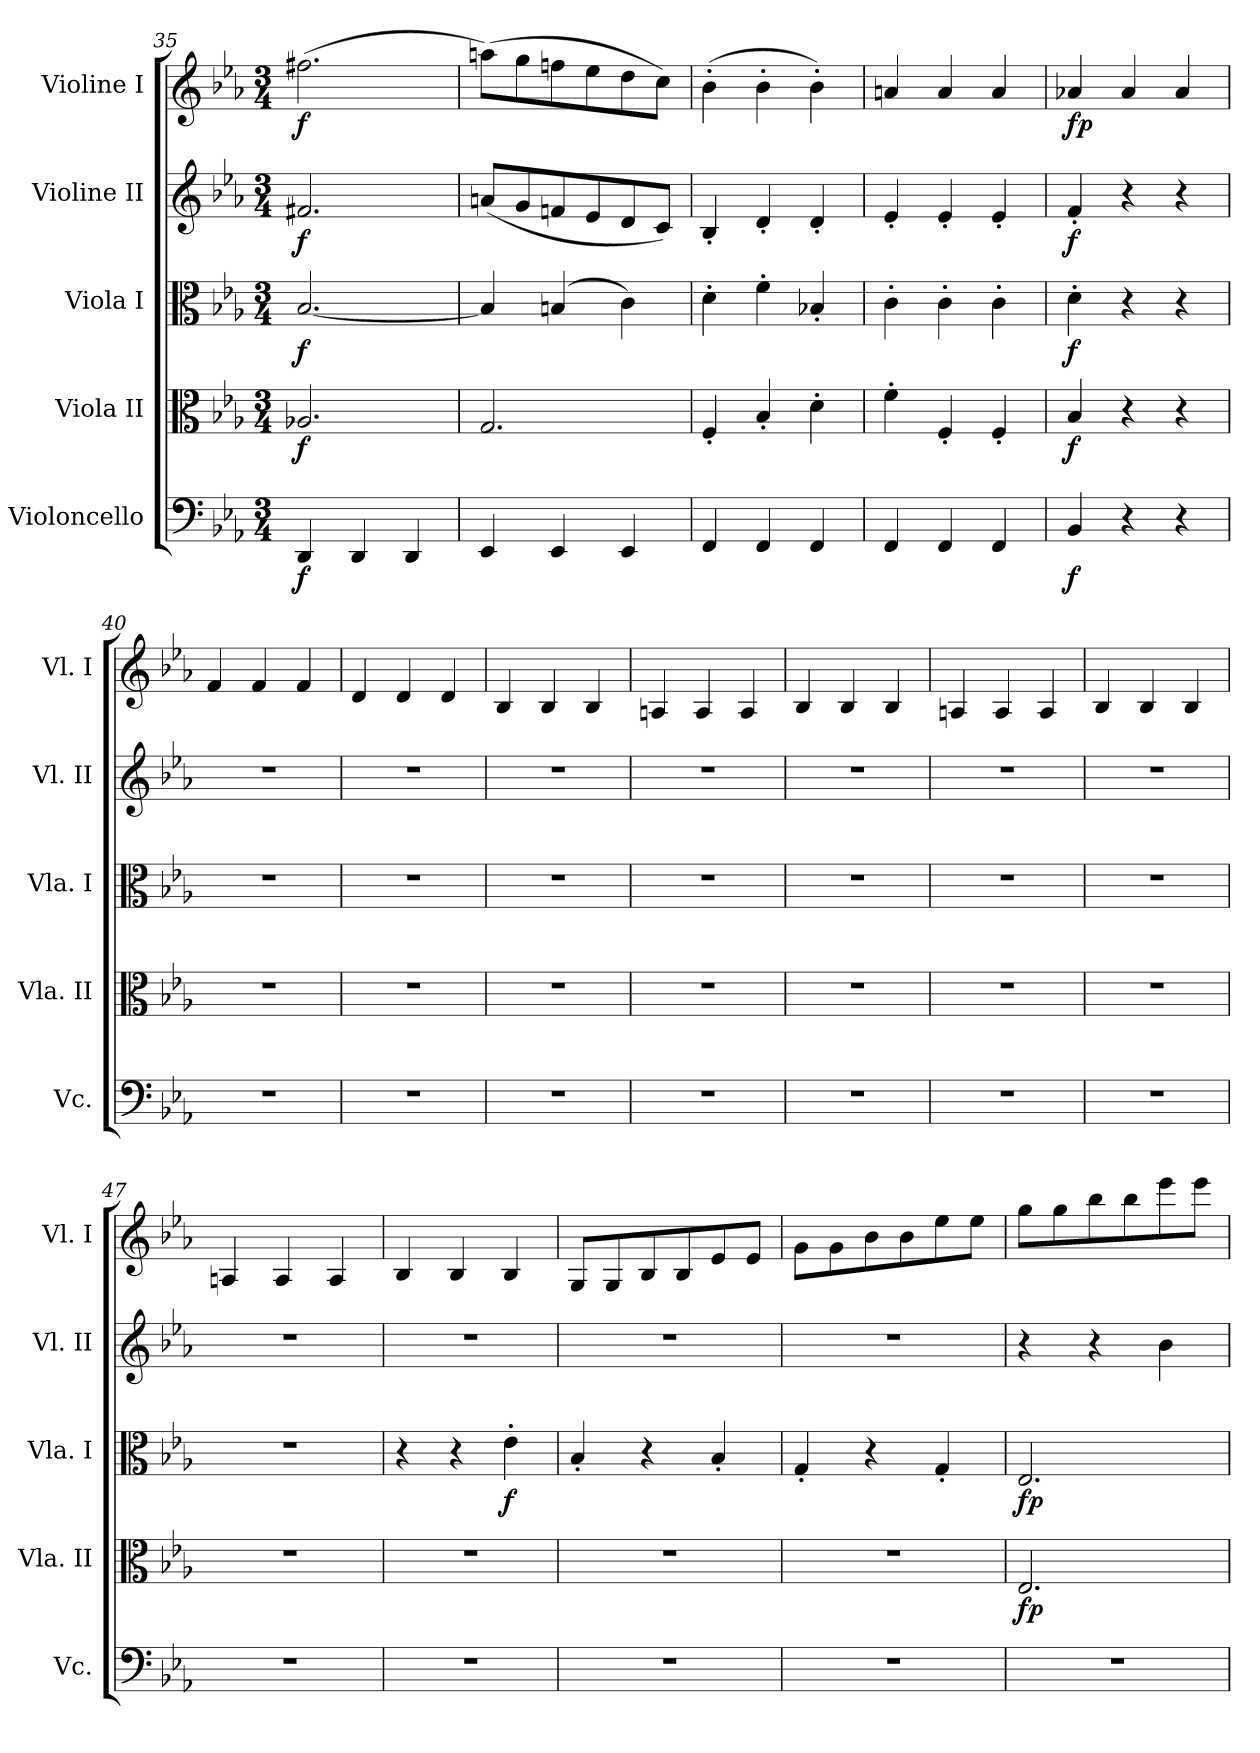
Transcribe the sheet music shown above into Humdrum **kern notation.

**kern	**dynam	**kern	**dynam	**kern	**dynam	**kern	**dynam	**kern	**dynam
*part5	*part5	*part4	*part4	*part3	*part3	*part2	*part2	*part1	*part1
*staff5	*staff5	*staff4	*staff4	*staff3	*staff3	*staff2	*staff2	*staff1	*staff1
*I"Violoncello	*	*I"Viola II	*	*I"Viola I	*	*I"Violine II	*	*I"Violine I	*
*I'Vc.	*	*I'Vla. II	*	*I'Vla. I	*	*I'Vl. II	*	*I'Vl. I	*
*clefF4	*	*clefC3	*	*clefC3	*	*clefG2	*	*clefG2	*
*k[b-e-a-]	*	*k[b-e-a-]	*	*k[b-e-a-]	*	*k[b-e-a-]	*	*k[b-e-a-]	*
*E-:	*	*E-:	*	*E-:	*	*E-:	*	*E-:	*
*M3/4	*	*M3/4	*	*M3/4	*	*M3/4	*	*M3/4	*
=35	=35	=35	=35	=35	=35	=35	=35	=35	=35
4DD	f	2.A-X	f	[2.B-	f	2.f#X	f	(2.ff#X	f
4DD	.	.	.	.	.	.	.	.	.
4DD	.	.	.	.	.	.	.	.	.
=36	=36	=36	=36	=36	=36	=36	=36	=36	=36
4EE-	.	2.G	.	4B-]	.	(8anL	.	(8aanL)	.
.	.	.	.	.	.	8g	.	8gg	.
4EE-	.	.	.	(4Bn	.	8fn	.	8ffn	.
.	.	.	.	.	.	8e-	.	8ee-	.
4EE-	.	.	.	4c)	.	8d	.	8dd	.
.	.	.	.	.	.	8cJ)	.	8ccJ)	.
=37	=37	=37	=37	=37	=37	=37	=37	=37	=37
4FF	.	4F'	.	4d'	.	4B-'	.	(4b-'	.
4FF	.	4B-'	.	4f'	.	4d'	.	4b-'	.
4FF	.	4d'	.	4B-X'	.	4d'	.	4b-')	.
=38	=38	=38	=38	=38	=38	=38	=38	=38	=38
4FF	.	4f'	.	4c'	.	4e-'	.	4an	.
4FF	.	4F'	.	4c'	.	4e-'	.	4a	.
4FF	.	4F'	.	4c'	.	4e-'	.	4a	.
=39	=39	=39	=39	=39	=39	=39	=39	=39	=39
4BB-	f	4B-	f	4d'	f	4f'	f	4a-X	fp
4r	.	4r	.	4r	.	4r	.	4a-	.
4r	.	4r	.	4r	.	4r	.	4a-	.
=40	=40	=40	=40	=40	=40	=40	=40	=40	=40
2.r	.	2.r	.	2.r	.	2.r	.	4f	.
.	.	.	.	.	.	.	.	4f	.
.	.	.	.	.	.	.	.	4f	.
=41	=41	=41	=41	=41	=41	=41	=41	=41	=41
2.r	.	2.r	.	2.r	.	2.r	.	4d	.
.	.	.	.	.	.	.	.	4d	.
.	.	.	.	.	.	.	.	4d	.
=42	=42	=42	=42	=42	=42	=42	=42	=42	=42
2.r	.	2.r	.	2.r	.	2.r	.	4B-	.
.	.	.	.	.	.	.	.	4B-	.
.	.	.	.	.	.	.	.	4B-	.
=43	=43	=43	=43	=43	=43	=43	=43	=43	=43
2.r	.	2.r	.	2.r	.	2.r	.	4An	.
.	.	.	.	.	.	.	.	4A	.
.	.	.	.	.	.	.	.	4A	.
=44	=44	=44	=44	=44	=44	=44	=44	=44	=44
2.r	.	2.r	.	2.r	.	2.r	.	4B-	.
.	.	.	.	.	.	.	.	4B-	.
.	.	.	.	.	.	.	.	4B-	.
=45	=45	=45	=45	=45	=45	=45	=45	=45	=45
2.r	.	2.r	.	2.r	.	2.r	.	4An	.
.	.	.	.	.	.	.	.	4A	.
.	.	.	.	.	.	.	.	4A	.
=46	=46	=46	=46	=46	=46	=46	=46	=46	=46
2.r	.	2.r	.	2.r	.	2.r	.	4B-	.
.	.	.	.	.	.	.	.	4B-	.
.	.	.	.	.	.	.	.	4B-	.
=47	=47	=47	=47	=47	=47	=47	=47	=47	=47
2.r	.	2.r	.	2.r	.	2.r	.	4An	.
.	.	.	.	.	.	.	.	4A	.
.	.	.	.	.	.	.	.	4A	.
=48	=48	=48	=48	=48	=48	=48	=48	=48	=48
2.r	.	2.r	.	4r	.	2.r	.	4B-	.
.	.	.	.	4r	.	.	.	4B-	.
.	.	.	.	4e-'	f	.	.	4B-	.
=49	=49	=49	=49	=49	=49	=49	=49	=49	=49
2.r	.	2.r	.	4B-'	.	2.r	.	8GL	.
.	.	.	.	.	.	.	.	8G	.
.	.	.	.	4r	.	.	.	8B-	.
.	.	.	.	.	.	.	.	8B-	.
.	.	.	.	4B-'	.	.	.	8e-	.
.	.	.	.	.	.	.	.	8e-J	.
=50	=50	=50	=50	=50	=50	=50	=50	=50	=50
2.r	.	2.r	.	4G'	.	2.r	.	8gL	.
.	.	.	.	.	.	.	.	8g	.
.	.	.	.	4r	.	.	.	8b-	.
.	.	.	.	.	.	.	.	8b-	.
.	.	.	.	4G'	.	.	.	8ee-	.
.	.	.	.	.	.	.	.	8ee-J	.
=51	=51	=51	=51	=51	=51	=51	=51	=51	=51
2.r	.	2.E-	fp	2.E-	fp	4r	.	8ggL	.
.	.	.	.	.	.	.	.	8gg	.
.	.	.	.	.	.	4r	.	8bb-	.
.	.	.	.	.	.	.	.	8bb-	.
.	.	.	.	.	.	4b-	.	8eee-	.
.	.	.	.	.	.	.	.	8eee-J	.
=	=	=	=	=	=	=	=	=	=
*-	*-	*-	*-	*-	*-	*-	*-	*-	*-
